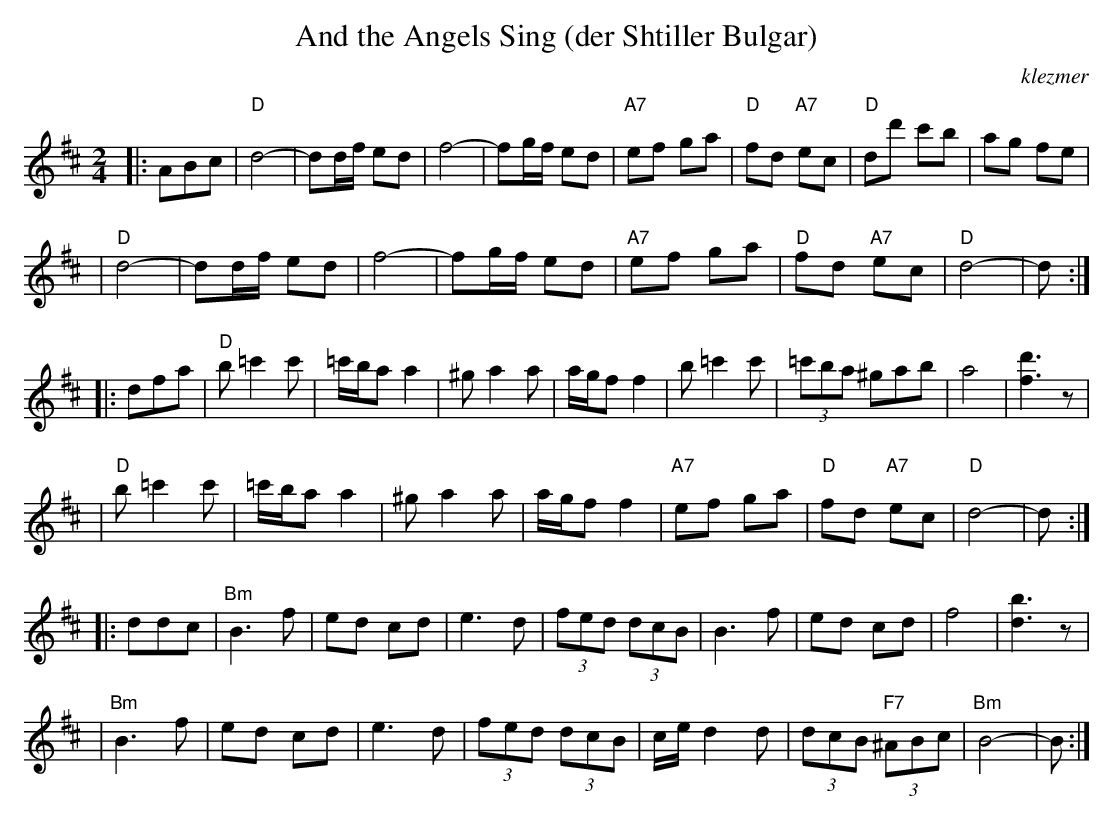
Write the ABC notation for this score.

X:1
T: And the Angels Sing (der Shtiller Bulgar)
O:klezmer
M: 2/4
L: 1/8
K: D
|: ABc \
| "D"d4- | dd/f/ ed | f4- | fg/f/ ed | "A7"ef ga | "D"fd "A7"ec | "D"dd' c'b | ag fe |
| "D"d4- | dd/f/ ed | f4- | fg/f/ ed | "A7"ef ga | "D"fd "A7"ec | "D"d4- | d :|
|: dfa \
| "D"b=c'2c' | =c'/b/a a2 | ^ga2a | a/g/f f2 | b=c'2c' | (3=c'ba ^gab | a4 | [d'3f3]z |
| "D"b=c'2c' | =c'/b/a a2 | ^ga2a | a/g/f f2 | "A7"ef ga | "D"fd "A7"ec | "D"d4- | d :|
|: ddc \
| "Bm"B3 f | ed cd | e3 d | (3fed (3dcB | B3 f | ed cd | f4 | [b3d3]z |
| "Bm"B3 f | ed cd | e3 d | (3fed (3dcB | c/e/d2d | (3dcB "F7"(3^ABc | "Bm"B4- | B :|
